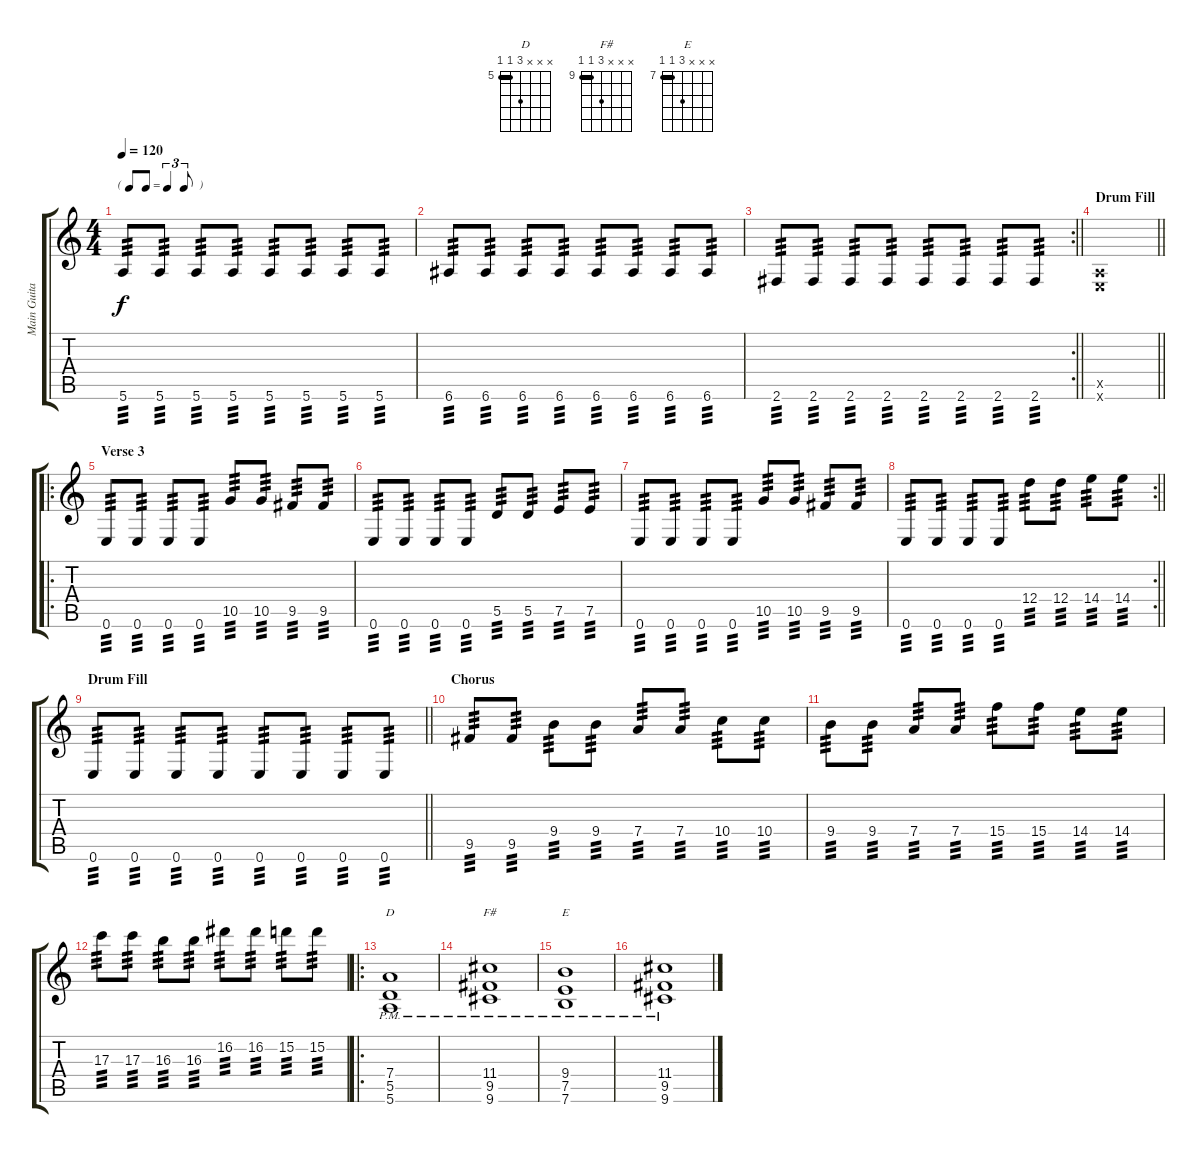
\track ("Main Guitar (rhythm)" "Main Guita") {instrument distortionguitar}
\staff {score tabs}
\tuning (E4 B3 G3 D3 A2 E2) {hide}
\chord ("D" x x x 7 5 5) {firstfret 5 barre 5}
\chord ("F#" x x x 11 9 9) {firstfret 9 barre 9}
\chord ("E" x x x 9 7 7) {firstfret 7 barre 7}
\ts (4 4)
\tf triplet8th
\tempo 120
\clef g2
\ks c
5.6.8{tp 3 dy f} 5.6.8{tp 3} 5.6.8{tp 3} 5.6.8{tp 3} 5.6.8{tp 3} 5.6.8{tp 3} 5.6.8{tp 3} 5.6.8{tp 3} |
6.6.8{tp 3} 6.6.8{tp 3} 6.6.8{tp 3} 6.6.8{tp 3} 6.6.8{tp 3} 6.6.8{tp 3} 6.6.8{tp 3} 6.6.8{tp 3} |
\rc 2
\barLineRight lightlight
2.6.8{tp 3} 2.6.8{tp 3} 2.6.8{tp 3} 2.6.8{tp 3} 2.6.8{tp 3} 2.6.8{tp 3} 2.6.8{tp 3} 2.6.8{tp 3} |
\section ("" "Drum Fill")
\barLineRight lightlight
(0.5{x} 0.6{x}).1 |
\ro
\section ("" "Verse 3")
0.6.8{tp 3} 0.6.8{tp 3} 0.6.8{tp 3} 0.6.8{tp 3} 10.5.8{tp 3} 10.5.8{tp 3} 9.5.8{tp 3} 9.5.8{tp 3} |
0.6.8{tp 3} 0.6.8{tp 3} 0.6.8{tp 3} 0.6.8{tp 3} 5.5.8{tp 3} 5.5.8{tp 3} 7.5.8{tp 3} 7.5.8{tp 3} |
0.6.8{tp 3} 0.6.8{tp 3} 0.6.8{tp 3} 0.6.8{tp 3} 10.5.8{tp 3} 10.5.8{tp 3} 9.5.8{tp 3} 9.5.8{tp 3} |
\rc 2
\barLineRight lightlight
0.6.8{tp 3} 0.6.8{tp 3} 0.6.8{tp 3} 0.6.8{tp 3} 12.4.8{tp 3} 12.4.8{tp 3} 14.4.8{tp 3} 14.4.8{tp 3} |
\section ("" "Drum Fill")
\barLineRight lightlight
0.6.8{tp 3} 0.6.8{tp 3} 0.6.8{tp 3} 0.6.8{tp 3} 0.6.8{tp 3} 0.6.8{tp 3} 0.6.8{tp 3} 0.6.8{tp 3} |
\section ("" "Chorus")
9.5.8{tp 3} 9.5.8{tp 3} 9.4.8{tp 3} 9.4.8{tp 3} 7.4.8{tp 3} 7.4.8{tp 3} 10.4.8{tp 3} 10.4.8{tp 3} |
9.4.8{tp 3} 9.4.8{tp 3} 7.4.8{tp 3} 7.4.8{tp 3} 15.4.8{tp 3} 15.4.8{tp 3} 14.4.8{tp 3} 14.4.8{tp 3} |
17.3.8{tp 3} 17.3.8{tp 3} 16.3.8{tp 3} 16.3.8{tp 3} 16.2.8{tp 3} 16.2.8{tp 3} 15.2.8{tp 3} 15.2.8{tp 3} |
\ro
(7.4{pm} 5.5 5.6).1{ch "D"} |
(11.4{pm} 9.5 9.6).1{ch "F#"} |
(9.4{pm} 7.5 7.6).1{ch "E"} |
(11.4{pm} 9.5 9.6).1
